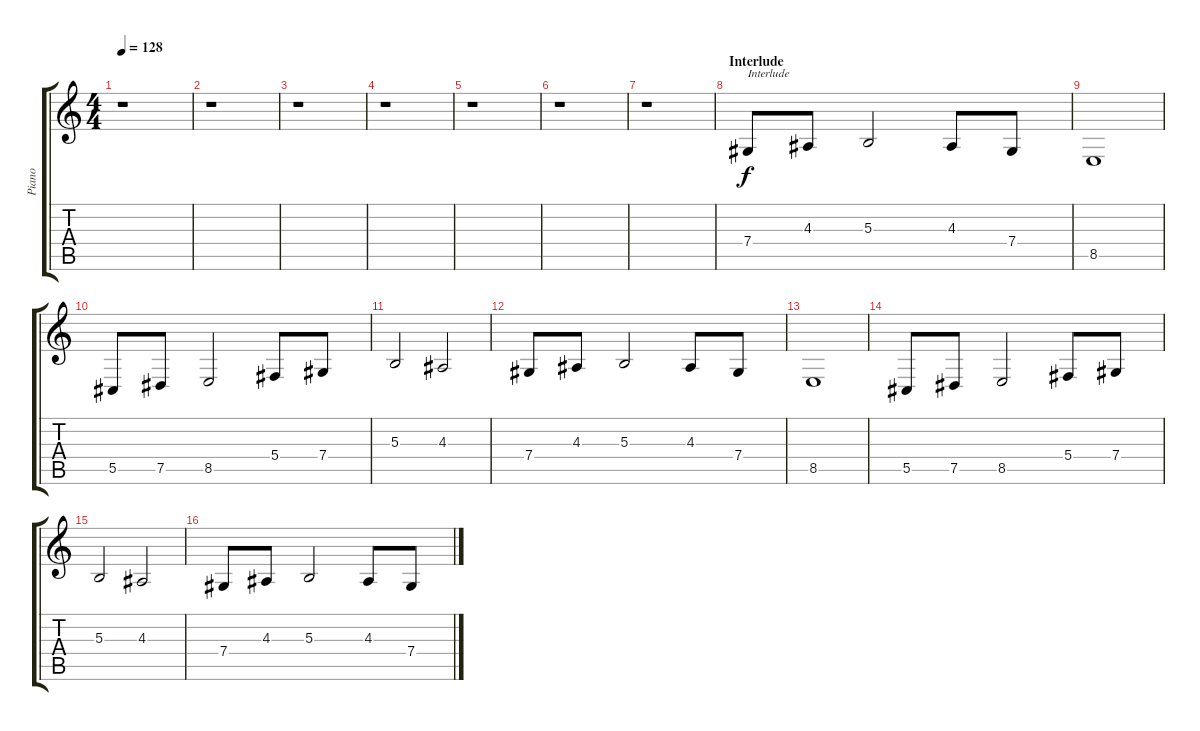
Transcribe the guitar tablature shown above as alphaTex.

\track ("Piano" "Piano") {instrument acousticgrandpiano}
\staff {score tabs}
\tuning (Eb4 Bb3 Gb3 Db3 Ab2 Eb2) {hide}
\ts (4 4)
\tempo 128
\clef g2
\ks c
r.1{dy f} |
r.1 |
r.1 |
r.1 |
r.1 |
r.1 |
r.1 |
\section ("" "Interlude")
7.4.8{txt "Interlude"} 4.3.8 5.3.2 4.3.8 7.4.8 |
8.5.1 |
5.5.8 7.5.8 8.5.2 5.4.8 7.4.8 |
5.3.2 4.3.2 |
7.4.8 4.3.8 5.3.2 4.3.8 7.4.8 |
8.5.1 |
5.5.8 7.5.8 8.5.2 5.4.8 7.4.8 |
5.3.2 4.3.2 |
7.4.8 4.3.8 5.3.2 4.3.8 7.4.8
